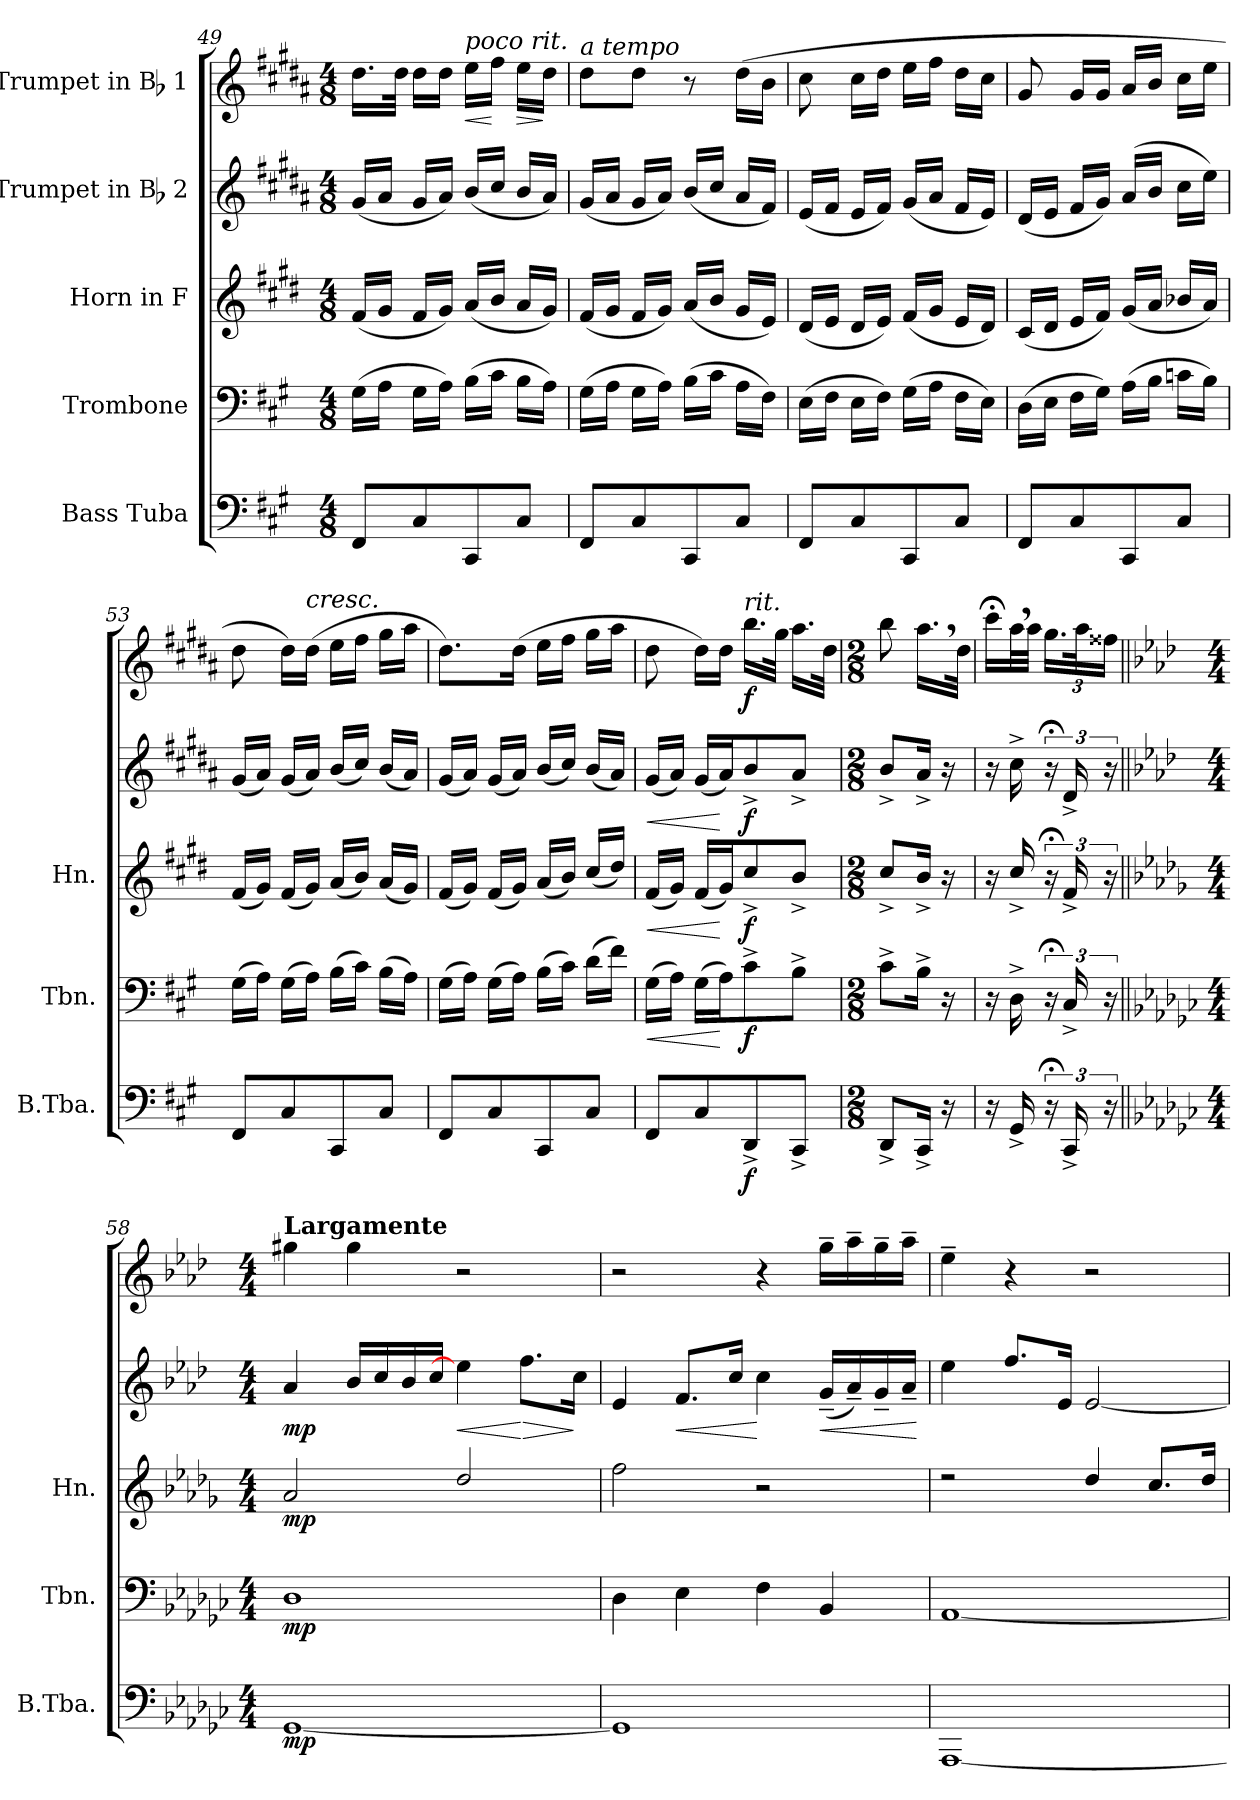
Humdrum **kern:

**kern	**dynam	**kern	**dynam	**kern	**dynam	**kern	**dynam	**kern	**dynam
*part5	*part5	*part4	*part4	*part3	*part3	*part2	*part2	*part1	*part1
*staff5	*staff5	*staff4	*staff4	*staff3	*staff3	*staff2	*staff2	*staff1	*staff1
*I"Bass Tuba	*	*I"Trombone	*	*I"Horn in F	*	*I"Trumpet in Bb 2	*	*I"Trumpet in Bb 1	*
*I'B.Tba.	*	*I'Tbn.	*	*I'Hn.	*	*	*	*	*
*clefF4	*	*clefF4	*	*clefG2	*	*clefG2	*	*clefG2	*
*	*	*	*	*ITrd4c7	*	*ITrd1c2	*	*ITrd1c2	*
*k[f#c#g#]	*	*k[f#c#g#]	*	*k[f#c#g#]	*	*k[f#c#g#]	*	*k[f#c#g#]	*
*A:	*	*A:	*	*A:	*	*A:	*	*A:	*
*M4/8	*	*M4/8	*	*M4/8	*	*M4/8	*	*M4/8	*
=49	=49	=49	=49	=49	=49	=49	=49	=49	=49
8FF#/L	.	(>16G#\LL	.	(<16B/LL	.	(<16f#/LL	.	16.cc#\LL	.
.	.	16A\JJ	.	16c#/JJ	.	16g#/JJ	.	.	.
.	.	.	.	.	.	.	.	32cc#\JJk	.
8C#/	.	16G#\LL	.	16B/LL	.	16f#/LL	.	16cc#\LL	.
.	.	16A\JJ)	.	16c#/JJ)	.	16g#/JJ)	.	16cc#\JJ	.
!	!	!	!	!	!	!	!	!LO:TX:a:i:t=poco rit.	!
!	!	!	!	!	!	!	!	!	!LO:HP:b
8CC#/	.	(>16B\LL	.	(<16d/LL	.	(<16a/LL	.	16dd\LL	<
.	.	16c#\JJ	.	16e/JJ	.	16b/JJ	.	16ee\JJ	[
!	!	!	!	!	!	!	!	!	!LO:HP:b
8C#/J	.	16B\LL	.	16d/LL	.	16a/LL	.	16dd\LL	>
.	.	16A\JJ)	.	16c#/JJ)	.	16g#/JJ)	.	16cc#\JJ	]
!!LO:LB:g=z
=50	=50	=50	=50	=50	=50	=50	=50	=50	=50
!	!	!	!	!	!	!	!	!LO:TX:a:i:t=a tempo	!
8FF#/L	.	(>16G#\LL	.	(<16B/LL	.	(<16f#/LL	.	8cc#\L	.
.	.	16A\JJ	.	16c#/JJ	.	16g#/JJ	.	.	.
8C#/	.	16G#\LL	.	16B/LL	.	16f#/LL	.	8cc#\J	.
.	.	16A\JJ)	.	16c#/JJ)	.	16g#/JJ)	.	.	.
8CC#/	.	(>16B\LL	.	(<16d/LL	.	(<16a/LL	.	8r	.
.	.	16c#\JJ	.	16e/JJ	.	16b/JJ	.	.	.
8C#/J	.	16A\LL	.	16c#/LL	.	16g#/LL	.	(>16cc#\LL	.
.	.	16F#\JJ)	.	16A/JJ)	.	16e/JJ)	.	16a\JJ	.
=51	=51	=51	=51	=51	=51	=51	=51	=51	=51
8FF#/L	.	(>16E\LL	.	(<16G#/LL	.	(<16d/LL	.	8b\	.
.	.	16F#\JJ	.	16A/JJ	.	16e/JJ	.	.	.
8C#/	.	16E\LL	.	16G#/LL	.	16d/LL	.	16b\LL	.
.	.	16F#\JJ)	.	16A/JJ)	.	16e/JJ)	.	16cc#\JJ	.
8CC#/	.	(>16G#\LL	.	(<16B/LL	.	(<16f#/LL	.	16dd\LL	.
.	.	16A\JJ	.	16c#/JJ	.	16g#/JJ	.	16ee\JJ	.
8C#/J	.	16F#\LL	.	16A/LL	.	16e/LL	.	16cc#\LL	.
.	.	16E\JJ)	.	16G#/JJ)	.	16d/JJ)	.	16b\JJ	.
=52	=52	=52	=52	=52	=52	=52	=52	=52	=52
8FF#/L	.	(>16D\LL	.	(<16F#/LL	.	(<16c#/LL	.	8f#/	.
.	.	16E\JJ	.	16G#/JJ	.	16d/JJ	.	.	.
8C#/	.	16F#\LL	.	16A/LL	.	16e/LL	.	16f#/LL	.
.	.	16G#\JJ)	.	16B/JJ)	.	16f#/JJ)	.	16f#/JJ	.
8CC#/	.	(>16A\LL	.	(<16c#/LL	.	(>16g#/LL	.	16g#/LL	.
.	.	16B\JJ	.	16d/JJ	.	16a/JJ	.	16a/JJ	.
8C#/J	.	16cn\LL	.	16e-X/LL	.	16b\LL	.	16b\LL	.
.	.	16B\JJ)	.	16d/JJ)	.	16dd\JJ)	.	16dd\JJ	.
=53	=53	=53	=53	=53	=53	=53	=53	=53	=53
8FF#/L	.	(>16G#\LL	.	(<16B/LL	.	(<16f#/LL	.	8cc#\	.
.	.	16A\JJ)	.	16c#/JJ)	.	16g#/JJ)	.	.	.
8C#/	.	(>16G#\LL	.	(<16B/LL	.	(<16f#/LL	.	16cc#\LL)	.
!	!	!	!	!	!	!	!	!LO:TX:a:i:t=cresc.	!
.	.	16A\JJ)	.	16c#/JJ)	.	16g#/JJ)	.	(>16cc#\JJ	.
8CC#/	.	(>16B\LL	.	(<16d/LL	.	(<16a/LL	.	16dd\LL	.
.	.	16c#\JJ)	.	16e/JJ)	.	16b/JJ)	.	16ee\JJ	.
8C#/J	.	(>16B\LL	.	(<16d/LL	.	(<16a/LL	.	16ff#\LL	.
.	.	16A\JJ)	.	16c#/JJ)	.	16g#/JJ)	.	16gg#\JJ	.
!!LO:PB:g=z
=54	=54	=54	=54	=54	=54	=54	=54	=54	=54
8FF#/L	.	(>16G#\LL	.	(<16B/LL	.	(<16f#/LL	.	8.cc#\L)	.
.	.	16A\JJ)	.	16c#/JJ)	.	16g#/JJ)	.	.	.
8C#/	.	(>16G#\LL	.	(<16B/LL	.	(<16f#/LL	.	.	.
.	.	16A\JJ)	.	16c#/JJ)	.	16g#/JJ)	.	(>16cc#\Jk	.
8CC#/	.	(>16B\LL	.	(<16d/LL	.	(<16a/LL	.	16dd\LL	.
.	.	16c#\JJ)	.	16e/JJ)	.	16b/JJ)	.	16ee\JJ	.
8C#/J	.	(>16d\LL	.	(<16f#/LL	.	(<16a/LL	.	16ff#\LL	.
.	.	16f#\JJ)	.	16g#/JJ)	.	16g#/JJ)	.	16gg#\JJ	.
=55	=55	=55	=55	=55	=55	=55	=55	=55	=55
!	!	!	!LO:HP:b	!	!LO:HP:b	!	!LO:HP:b	!	!
8FF#/L	.	(>16G#\LL	<	(<16B/LL	<	(<16f#/LL	<	8cc#\	.
.	.	16A\JJ)	.	16c#/JJ)	.	16g#/JJ)	.	.	.
8C#/	.	(>16G#\LL	.	(<16B/LL	.	(<16f#/LL	.	16cc#\LL)	.
.	.	16A\J)	[	16c#/J)	[	16g#/J)	[	16cc#\JJ	.
!	!	!	!	!	!	!	!	!LO:TX:a:i:t=rit.	!
!	!LO:DY:b	!	!LO:DY:b	!	!LO:DY:b	!	!LO:DY:b	!	!LO:DY:b
8DD^/	f	8c#^\	f	8f#^/	f	8a^/	f	16.aa\LL	f
.	.	.	.	.	.	.	.	32ff#\JJk	.
8CC#^/J	.	8B^\J	.	8e^/J	.	8g#^/J	.	16.gg#\LL	.
.	.	.	.	.	.	.	.	32cc#\JJk	.
=56	=56	=56	=56	=56	=56	=56	=56	=56	=56
*M2/8	*	*M2/8	*	*M2/8	*	*M2/8	*	*M2/8	*
8DD^/L	.	8c#^\L	.	8f#^/L	.	8a^/L	.	8aa\	.
16CC#^/Jk	.	16B^\Jk	.	16e^/Jk	.	16g#^/Jk	.	16.gg#,\LL	.
16r	.	16r	.	16r	.	16r	.	.	.
.	.	.	.	.	.	.	.	32cc#\JJk	.
=57	=57	=57	=57	=57	=57	=57	=57	=57	=57
16r	.	16r	.	16r	.	16r	.	16bb;<\LL	.
16GG#^/	.	16D^\	.	16f#^/	.	16b^\	.	32gg#,\L	.
.	.	.	.	.	.	.	.	32gg#\JJJ	.
*	*	*	*	*	*	*	*	*Xbrackettup	*
24r;<	.	24r;<	.	24r;<	.	24r;<	.	24.ff#\LL	.
24CC#^/	.	24C#^/	.	24B^/	.	24c#^/	.	.	.
.	.	.	.	.	.	.	.	48gg#\K	.
24r	.	24r	.	24r	.	24r	.	24ee#X\JJ	.
!!LO:LB:g=z
=58||	=58||	=58||	=58||	=58||	=58||	=58||	=58||	=58||	=58||
*k[b-e-a-d-g-c-]	*	*k[b-e-a-d-g-c-]	*	*k[b-e-a-d-g-c-]	*	*k[b-e-a-d-g-c-]	*	*k[b-e-a-d-g-c-]	*
*G-:	*	*G-:	*	*G-:	*	*G-:	*	*G-:	*
*M4/4	*	*M4/4	*	*M4/4	*	*M4/4	*	*M4/4	*
*	*	*	*	*	*	*	*	*MM56	*
!	!	!	!	!	!	!	!	!LO:TX:a:B:t=Largamente	!
!	!LO:DY:b	!	!LO:DY:b	!	!LO:DY:b	!	!LO:DY:b	!	!
[1GG-	mp	1D-	mp	2d-/	mp	4g-/	mp	4ff#X\	.
.	.	.	.	.	.	16a-/LL	.	4ff#\	.
.	.	.	.	.	.	16b-/	.	.	.
.	.	.	.	.	.	16a-/	.	.	.
.	.	.	.	.	.	16b-/JJ	.	.	.
!	!	!	!	!	!	!	!LO:HP:b	!	!
.	.	.	.	2g-/	.	4dd-\]	<	2r	.
!	!	!	!	!	!	!	!LO:HP:n=1:b	!	!
.	.	.	.	.	.	8.ee-\L	[ >	.	.
.	.	.	.	.	.	16b-\Jk	]	.	.
=59	=59	=59	=59	=59	=59	=59	=59	=59	=59
1GG-]	.	4D-\	.	2b-\	.	4d-/	.	2r	.
!	!	!	!	!	!	!	!LO:HP:b	!	!
.	.	4E-\	.	.	.	8.e-/L	<	.	.
.	.	.	.	.	.	16b-/Jk	.	.	.
.	.	4F\	.	2r	.	4b-\	[	4r	.
!	!	!	!	!	!	!	!LO:HP:b	!	!
.	.	4BB-/	.	.	.	(<16f~/LL	<	16ff~\LL	.
.	.	.	.	.	.	16g-~/)	.	16gg-~\	.
.	.	.	.	.	.	16f~/	.	16ff~\	.
.	.	.	.	.	.	16g-~/JJ	.	16gg-~\JJ	.
.	.	.	.	.	.	.	[	.	.
=60	=60	=60	=60	=60	=60	=60	=60	=60	=60
[1AAA-	.	[1AA-	.	2rdd	.	4dd-\	.	4dd-~\	.
.	.	.	.	.	.	8.ee-/L	.	4r	.
.	.	.	.	.	.	16d-/Jk	.	.	.
.	.	.	.	4g-/	.	[2d-/	.	2r	.
.	.	.	.	8.f/L	.	.	.	.	.
.	.	.	.	16g-/Jk	.	.	.	.	.
=	=	=	=	=	=	=	=	=	=
*-	*-	*-	*-	*-	*-	*-	*-	*-	*-
